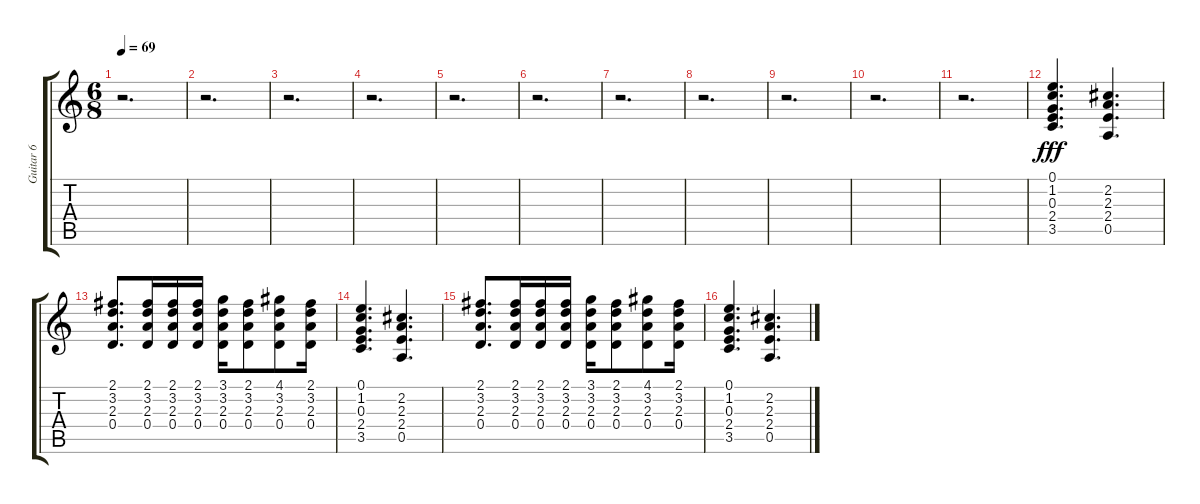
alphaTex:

\track ("Guitar 6" "Guitar 6") {instrument electricguitarjazz}
\staff {score tabs}
\tuning (E4 B3 G3 D3 A2 E2) {hide}
\ts (6 8)
\tempo 69
\clef g2
\ks c
r.2{d dy fff} |
r.2{d} |
r.2{d} |
r.2{d} |
r.2{d} |
r.2{d} |
r.2{d} |
r.2{d} |
r.2{d} |
r.2{d} |
r.2{d} |
(0.1 1.2 0.3 2.4 3.5).4{d} (2.2 2.3 2.4 0.5).4{d} |
(2.1 3.2 2.3 0.4).8{d} (2.1 3.2 2.3 0.4).16 (2.1 3.2 2.3 0.4).16 (2.1 3.2 2.3 0.4).16 (3.1 3.2 2.3 0.4).16 (2.1 3.2 2.3 0.4).8 (4.1 3.2 2.3 0.4).8 (2.1 3.2 2.3 0.4).16 |
(0.1 1.2 0.3 2.4 3.5).4{d} (2.2 2.3 2.4 0.5).4{d} |
(2.1 3.2 2.3 0.4).8{d} (2.1 3.2 2.3 0.4).16 (2.1 3.2 2.3 0.4).16 (2.1 3.2 2.3 0.4).16 (3.1 3.2 2.3 0.4).16 (2.1 3.2 2.3 0.4).8 (4.1 3.2 2.3 0.4).8 (2.1 3.2 2.3 0.4).16 |
(0.1 1.2 0.3 2.4 3.5).4{d} (2.2 2.3 2.4 0.5).4{d}
